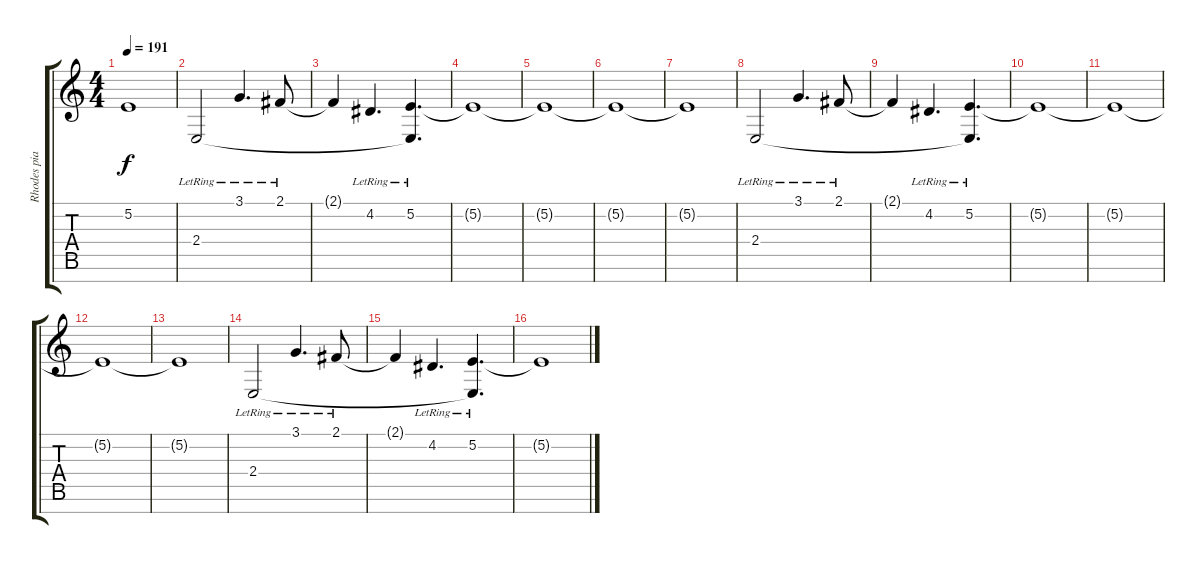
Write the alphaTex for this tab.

\track ("Rhodes piano" "Rhodes pia") {instrument electricpiano1}
\staff {score tabs}
\tuning (E4 B3 G3 D3 A2 E2 B1) {hide}
\ts (4 4)
\tempo 191
\clef g2
\ks c
5.2{t}.1{dy f} |
2.4{lr}.2 3.1{lr}.4{d} 2.1{lr}.8 |
2.1{t}.4 4.2{lr}.4{d} (5.2{lr} 2.4{t}).4{d} |
5.2{t}.1 |
5.2{t}.1 |
5.2{t}.1 |
5.2{t}.1 |
2.4{lr}.2 3.1{lr}.4{d} 2.1{lr}.8 |
2.1{t}.4 4.2{lr}.4{d} (5.2{lr} 2.4{t}).4{d} |
5.2{t}.1 |
5.2{t}.1 |
5.2{t}.1 |
5.2{t}.1 |
2.4{lr}.2 3.1{lr}.4{d} 2.1{lr}.8 |
2.1{t}.4 4.2{lr}.4{d} (5.2{lr} 2.4{t}).4{d} |
5.2{t}.1
